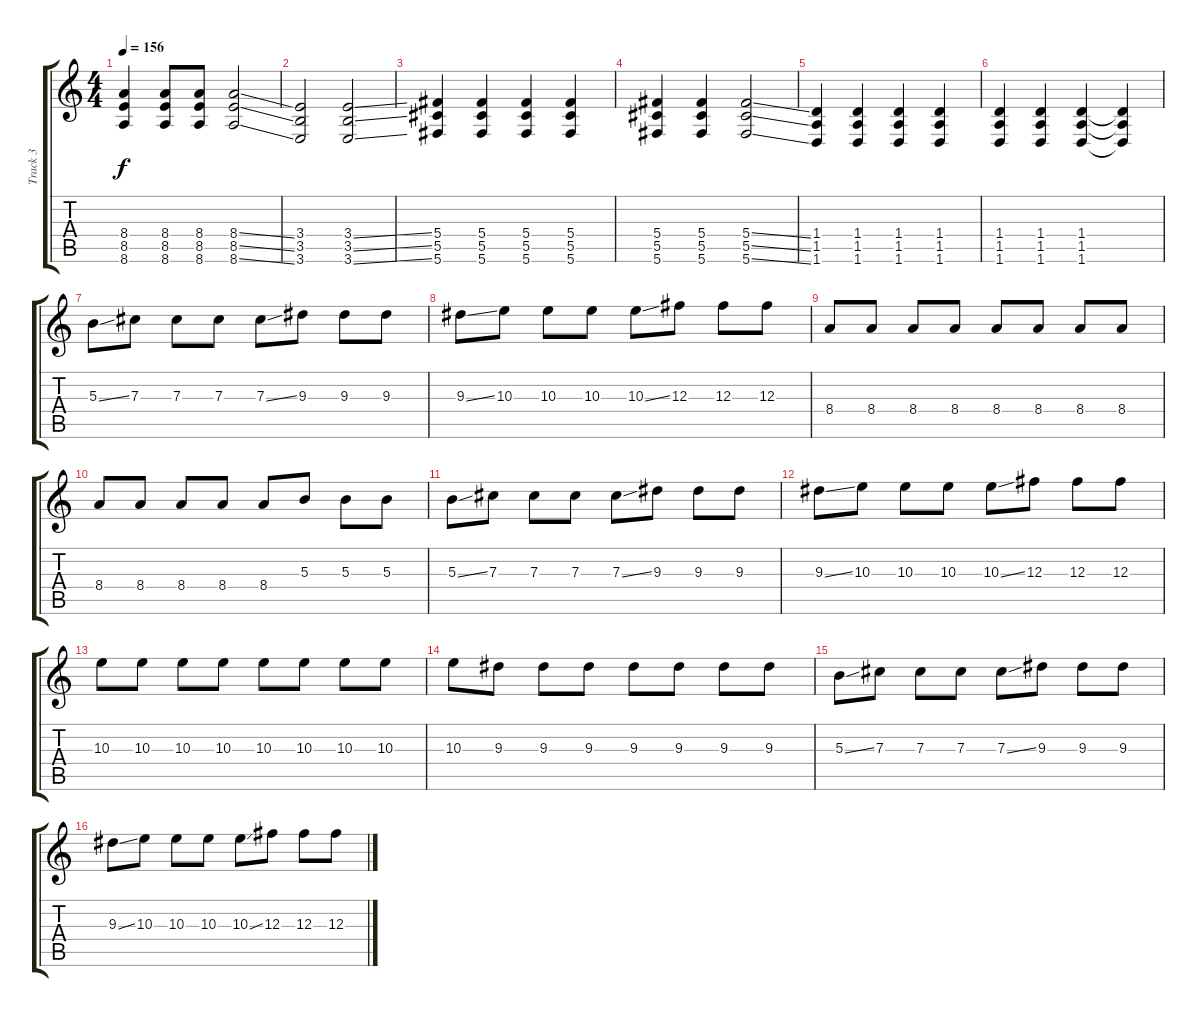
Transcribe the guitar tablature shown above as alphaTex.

\track ("Track 3" "Track 3") {instrument distortionguitar}
\staff {score tabs}
\tuning (Eb4 Bb3 Gb3 Db3 Ab2 Db2) {hide}
\ts (4 4)
\tempo 156
\clef g2
\ks c
(8.4 8.5 8.6).4{dy f} (8.4 8.5 8.6).8 (8.4 8.5 8.6).8 (8.4{ss} 8.5{ss} 8.6{ss}).2 |
(3.4 3.5 3.6).2 (3.4{ss} 3.5{ss} 3.6{ss}).2 |
(5.4 5.5 5.6).4 (5.4 5.5 5.6).4 (5.4 5.5 5.6).4 (5.4 5.5 5.6).4 |
(5.4 5.5 5.6).4 (5.4 5.5 5.6).4 (5.4{ss} 5.5{ss} 5.6{ss}).2 |
(1.4 1.5 1.6).4 (1.4 1.5 1.6).4 (1.4 1.5 1.6).4 (1.4 1.5 1.6).4 |
(1.4 1.5 1.6).4 (1.4 1.5 1.6).4 (1.4 1.5 1.6).4 (1.4{t} 1.5{t} 1.6{t}).4 |
5.3{ss}.8 7.3.8 7.3.8 7.3.8 7.3{ss}.8 9.3.8 9.3.8 9.3.8 |
9.3{ss}.8 10.3.8 10.3.8 10.3.8 10.3{ss}.8 12.3.8 12.3.8 12.3.8 |
8.4.8 8.4.8 8.4.8 8.4.8 8.4.8 8.4.8 8.4.8 8.4.8 |
8.4.8 8.4.8 8.4.8 8.4.8 8.4.8 5.3.8 5.3.8 5.3.8 |
5.3{ss}.8 7.3.8 7.3.8 7.3.8 7.3{ss}.8 9.3.8 9.3.8 9.3.8 |
9.3{ss}.8 10.3.8 10.3.8 10.3.8 10.3{ss}.8 12.3.8 12.3.8 12.3.8 |
10.3.8 10.3.8 10.3.8 10.3.8 10.3.8 10.3.8 10.3.8 10.3.8 |
10.3.8 9.3.8 9.3.8 9.3.8 9.3.8 9.3.8 9.3.8 9.3.8 |
5.3{ss}.8 7.3.8 7.3.8 7.3.8 7.3{ss}.8 9.3.8 9.3.8 9.3.8 |
9.3{ss}.8 10.3.8 10.3.8 10.3.8 10.3{ss}.8 12.3.8 12.3.8 12.3.8
